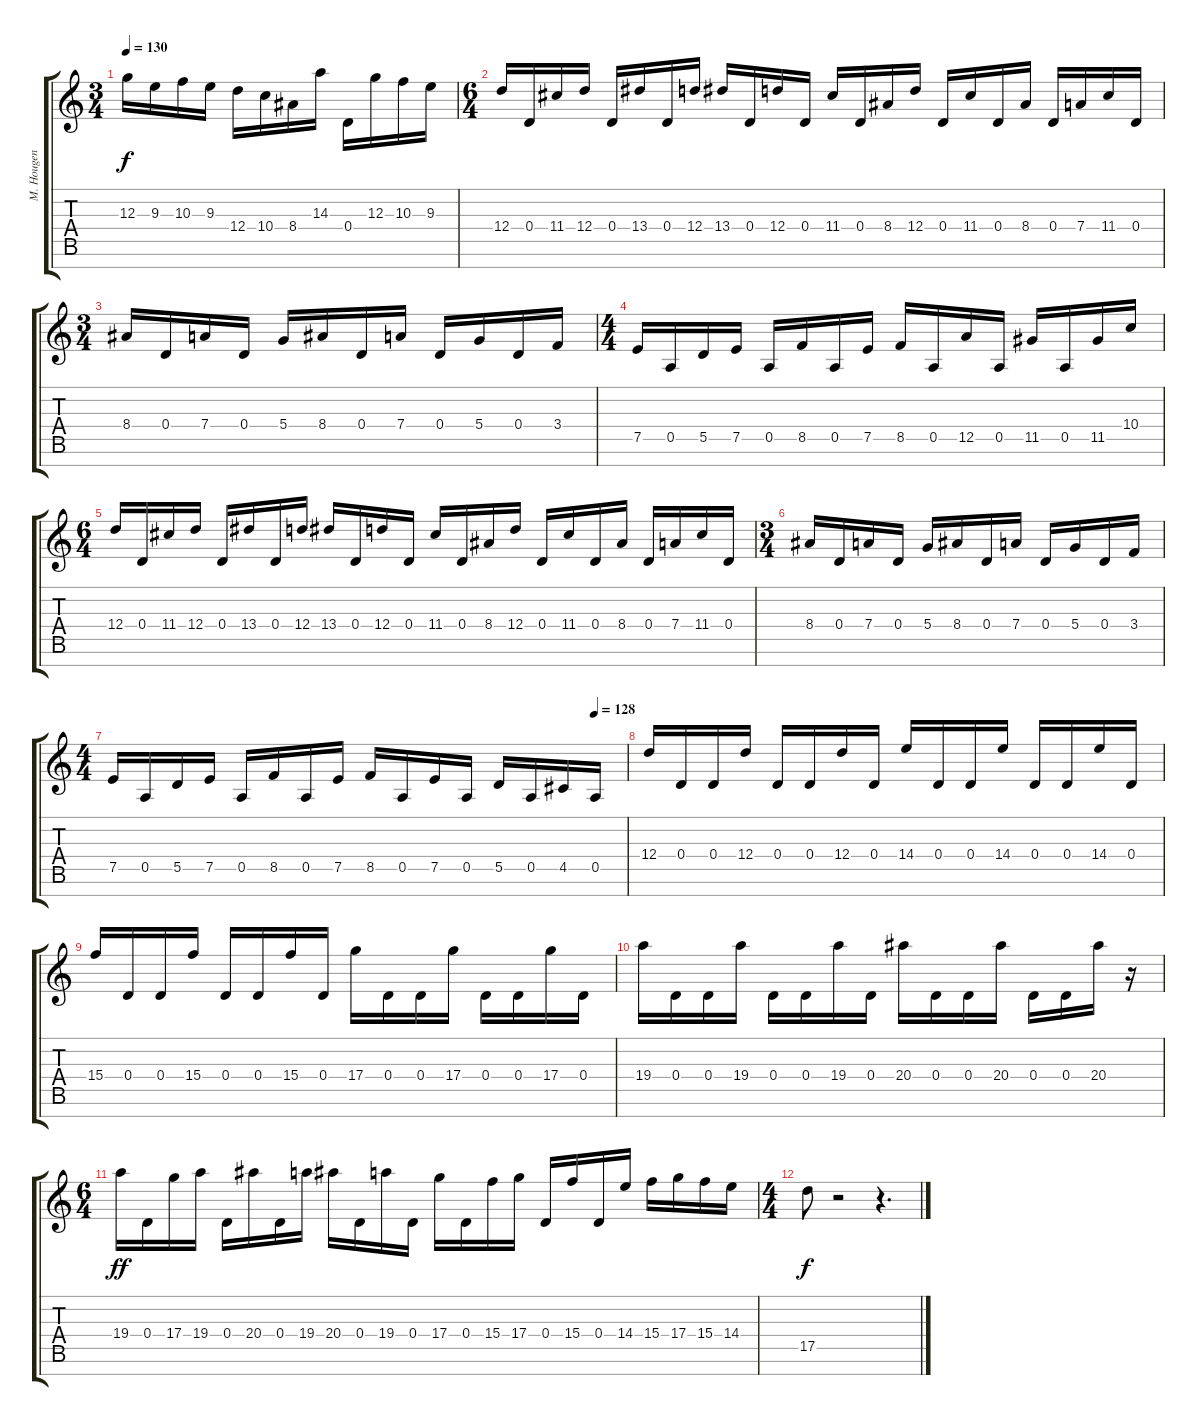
\track ("M. Hougen - Guitar" "M. Hougen ") {instrument distortionguitar}
\staff {score tabs}
\tuning (E4 B3 G3 D3 A2 E2 B1) {hide}
\ts (3 4)
\tempo 130
\clef g2
\ks c
12.3.16{dy f} 9.3.16 10.3.16 9.3.16 12.4.16 10.4.16 8.4.16 14.3.16 0.4.16 12.3.16 10.3.16 9.3.16 |
\ts (6 4)
12.4.16 0.4.16 11.4.16 12.4.16 0.4.16 13.4.16 0.4.16 12.4.16 13.4.16 0.4.16 12.4.16 0.4.16 11.4.16 0.4.16 8.4.16 12.4.16 0.4.16 11.4.16 0.4.16 8.4.16 0.4.16 7.4.16 11.4.16 0.4.16 |
\ts (3 4)
8.4.16 0.4.16 7.4.16 0.4.16 5.4.16 8.4.16 0.4.16 7.4.16 0.4.16 5.4.16 0.4.16 3.4.16 |
\ts (4 4)
7.5.16 0.5.16 5.5.16 7.5.16 0.5.16 8.5.16 0.5.16 7.5.16 8.5.16 0.5.16 12.5.16 0.5.16 11.5.16 0.5.16 11.5.16 10.4.16 |
\ts (6 4)
12.4.16 0.4.16 11.4.16 12.4.16 0.4.16 13.4.16 0.4.16 12.4.16 13.4.16 0.4.16 12.4.16 0.4.16 11.4.16 0.4.16 8.4.16 12.4.16 0.4.16 11.4.16 0.4.16 8.4.16 0.4.16 7.4.16 11.4.16 0.4.16 |
\ts (3 4)
8.4.16 0.4.16 7.4.16 0.4.16 5.4.16 8.4.16 0.4.16 7.4.16 0.4.16 5.4.16 0.4.16 3.4.16 |
\ts (4 4)
\tempo (128 0.9375)
7.5.16 0.5.16 5.5.16 7.5.16 0.5.16 8.5.16 0.5.16 7.5.16 8.5.16 0.5.16 7.5.16 0.5.16 5.5.16 0.5.16 4.5.16 0.5.16 |
12.4.16 0.4.16 0.4.16 12.4.16 0.4.16 0.4.16 12.4.16 0.4.16 14.4.16 0.4.16 0.4.16 14.4.16 0.4.16 0.4.16 14.4.16 0.4.16 |
15.4.16 0.4.16 0.4.16 15.4.16 0.4.16 0.4.16 15.4.16 0.4.16 17.4.16 0.4.16 0.4.16 17.4.16 0.4.16 0.4.16 17.4.16 0.4.16 |
19.4.16 0.4.16 0.4.16 19.4.16 0.4.16 0.4.16 19.4.16 0.4.16 20.4.16 0.4.16 0.4.16 20.4.16 0.4.16 0.4.16 20.4.16 r.16 |
\ts (6 4)
19.4.16{dy ff} 0.4.16 17.4.16 19.4.16 0.4.16 20.4.16 0.4.16 19.4.16 20.4.16 0.4.16 19.4.16 0.4.16 17.4.16 0.4.16 15.4.16 17.4.16 0.4.16 15.4.16 0.4.16 14.4.16 15.4.16 17.4.16 15.4.16 14.4.16 |
\ts (4 4)
17.5.8{dy f} r.2 r.4{d}
